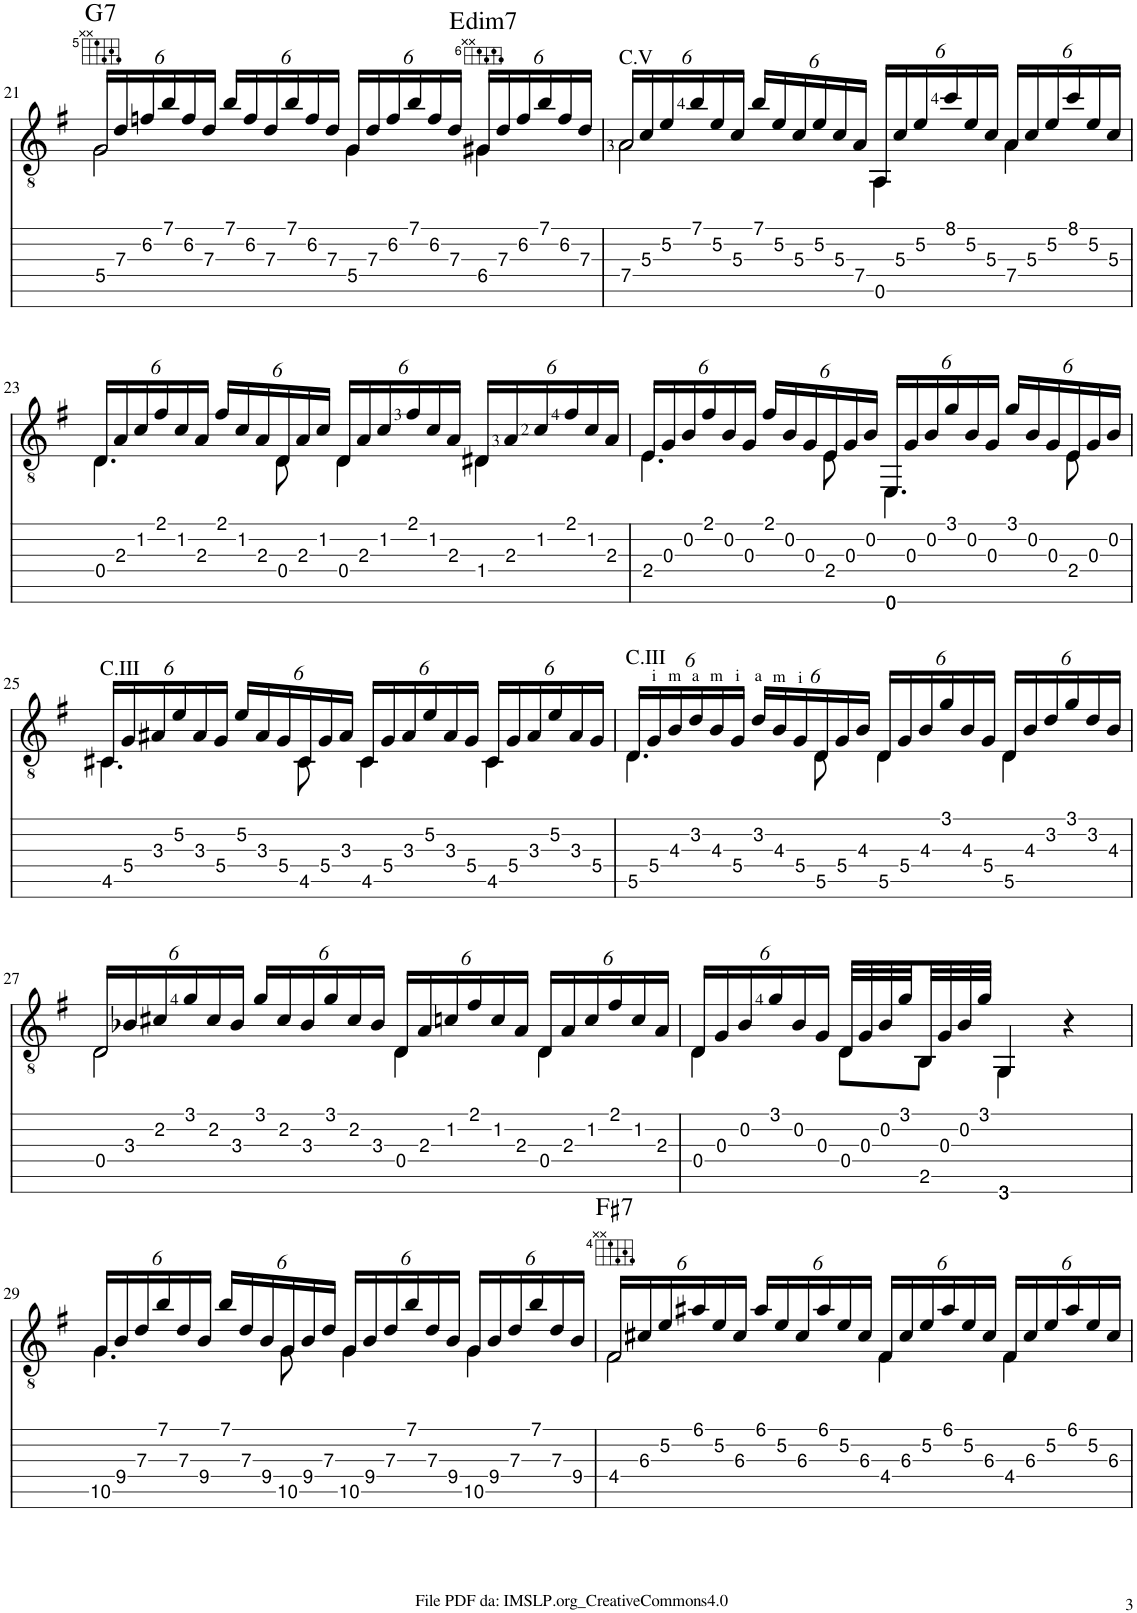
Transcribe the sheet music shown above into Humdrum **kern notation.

**kern	**kern	**harte
*part1	*part1	*part1
*staff2	*staff1	*
*I"Guitar	*	*
*I'Guit.	*	*
!!LO:PB:g=z
*	*clefGv2	*
*k[f#]	*k[f#]	*
*M4/4	*M4/4	*
*met(c)	*met(c)	*
*Xbrackettup	*Xbrackettup	*
=21	=21	=21
*^	*	*
!	!	!LO:N:head=open	!LO:H:kt=7
*	*	*^	*
24GLL	2G	24G/LL	2G\	G:7
24d	.	24d/	.	.
24fJ	.	24fn/	.	.
24bL	.	24b/	.	.
24f	.	24f/	.	.
24dJJ	.	24d/JJ	.	.
24bLL	.	24b/LL	.	.
24f	.	24f/	.	.
24dJ	.	24d/	.	.
24bL	.	24b/	.	.
24f	.	24f/	.	.
24dJJ	.	24d/JJ	.	.
24GLL	4G	24G/LL	4G\	.
24d	.	24d/	.	.
24fJ	.	24f/	.	.
24bL	.	24b/	.	.
24f	.	24f/	.	.
24dJJ	.	24d/JJ	.	.
!	!	!	!	!LO:H:kt=dim7
24G#LL	4G#	24G#X/LL	4G#\	E:dim7
24d	.	24d/	.	.
24fJ	.	24f/	.	.
24bL	.	24b/	.	.
24f	.	24f/	.	.
24dJJ	.	24d/JJ	.	.
=22	=22	=22	=22	=22
!	!	!LO:TX:a:t=C.V	!	!
!	!	!LO:N:head=open	!	!
24ALL	2A	24A/LL	2A\	.
24c	.	24c/	.	.
24eJ	.	24e/	.	.
24bL	.	24b/	.	.
24e	.	24e/	.	.
24cJJ	.	24c/JJ	.	.
24bLL	.	24b/LL	.	.
24e	.	24e/	.	.
24cJ	.	24c/	.	.
24eL	.	24e/	.	.
24c	.	24c/	.	.
24AJJ	.	24A/JJ	.	.
24AALL	4AA	24AA/LL	4AA\	.
24c	.	24c/	.	.
24eJ	.	24e/	.	.
24ccL	.	24cc/	.	.
24e	.	24e/	.	.
24cJJ	.	24c/JJ	.	.
24ALL	4A	24A/LL	4A\	.
24c	.	24c/	.	.
24eJ	.	24e/	.	.
24ccL	.	24cc/	.	.
24e	.	24e/	.	.
24cJJ	.	24c/JJ	.	.
!!LO:LB:g=z	!!
=23	=23	=23	=23	=23
24DLL	4.D	24D/LL	4.D\	.
24A	.	24A/	.	.
24cJ	.	24c/	.	.
24f#L	.	24f#/	.	.
24c	.	24c/	.	.
24AJJ	.	24A/JJ	.	.
24f#LL	.	24f#/LL	.	.
24c	.	24c/	.	.
24AJ	.	24A/	.	.
24DL	8D	24D/	8D\	.
24A	.	24A/	.	.
24cJJ	.	24c/JJ	.	.
24DLL	4D	24D/LL	4D\	.
24A	.	24A/	.	.
24cJ	.	24c/	.	.
24f#L	.	24f#/	.	.
24c	.	24c/	.	.
24AJJ	.	24A/JJ	.	.
24D#LL	4D#	24D#X/LL	4D#\	.
24A	.	24A/	.	.
24cJ	.	24c/	.	.
24f#L	.	24f#/	.	.
24c	.	24c/	.	.
24AJJ	.	24A/JJ	.	.
=24	=24	=24	=24	=24
24ELL	4.E	24E/LL	4.E\	.
24G	.	24G/	.	.
24BJ	.	24B/	.	.
24f#L	.	24f#/	.	.
24B	.	24B/	.	.
24GJJ	.	24G/JJ	.	.
24f#LL	.	24f#/LL	.	.
24B	.	24B/	.	.
24GJ	.	24G/	.	.
24EL	8E	24E/	8E\	.
24G	.	24G/	.	.
24BJJ	.	24B/JJ	.	.
24EELL	4.EE	24EE/LL	4.EE\	.
24G	.	24G/	.	.
24BJ	.	24B/	.	.
24gL	.	24g/	.	.
24B	.	24B/	.	.
24GJJ	.	24G/JJ	.	.
24gLL	.	24g/LL	.	.
24B	.	24B/	.	.
24GJ	.	24G/	.	.
24EL	8E	24E/	8E\	.
24G	.	24G/	.	.
24BJJ	.	24B/JJ	.	.
!!LO:LB:g=z	!!
=25	=25	=25	=25	=25
!	!	!LO:TX:a:t=C.III	!	!
24C#LL	4.C#	24C#X/LL	4.C#\	.
24G	.	24G/	.	.
24A#J	.	24A#X/	.	.
24eL	.	24e/	.	.
24A#	.	24A#/	.	.
24GJJ	.	24G/JJ	.	.
24eLL	.	24e/LL	.	.
24A#	.	24A#/	.	.
24GJ	.	24G/	.	.
24C#L	8C#	24C#/	8C#\	.
24G	.	24G/	.	.
24A#JJ	.	24A#/JJ	.	.
24C#LL	4C#	24C#/LL	4C#\	.
24G	.	24G/	.	.
24A#J	.	24A#/	.	.
24eL	.	24e/	.	.
24A#	.	24A#/	.	.
24GJJ	.	24G/JJ	.	.
24C#LL	4C#	24C#/LL	4C#\	.
24G	.	24G/	.	.
24A#J	.	24A#/	.	.
24eL	.	24e/	.	.
24A#	.	24A#/	.	.
24GJJ	.	24G/JJ	.	.
=26	=26	=26	=26	=26
!	!	!LO:TX:a:t=C.III	!	!
24DLL	4.D	24D/LL	4.D\	.
24G	.	24G/	.	.
24BJ	.	24B/	.	.
24dL	.	24d/	.	.
24B	.	24B/	.	.
24GJJ	.	24G/JJ	.	.
24dLL	.	24d/LL	.	.
24B	.	24B/	.	.
24GJ	.	24G/	.	.
24DL	8D	24D/	8D\	.
24G	.	24G/	.	.
24BJJ	.	24B/JJ	.	.
24DLL	4D	24D/LL	4D\	.
24G	.	24G/	.	.
24BJ	.	24B/	.	.
24gL	.	24g/	.	.
24B	.	24B/	.	.
24GJJ	.	24G/JJ	.	.
24DLL	4D	24D/LL	4D\	.
24B	.	24B/	.	.
24dJ	.	24d/	.	.
24gL	.	24g/	.	.
24d	.	24d/	.	.
24BJJ	.	24B/JJ	.	.
!!LO:LB:g=z	!!
=27	=27	=27	=27	=27
!	!	!LO:N:head=open	!	!
24DLL	2D	24D/LL	2D\	.
24B-	.	24B-X/	.	.
24c#J	.	24c#X/	.	.
24gL	.	24g/	.	.
24c#	.	24c#/	.	.
24B-JJ	.	24B-/JJ	.	.
24gLL	.	24g/LL	.	.
24c#	.	24c#/	.	.
24B-J	.	24B-/	.	.
24gL	.	24g/	.	.
24c#	.	24c#/	.	.
24B-JJ	.	24B-/JJ	.	.
24DLL	4D	24D/LL	4D\	.
24A	.	24A/	.	.
24cJ	.	24cn/	.	.
24f#L	.	24f#/	.	.
24c	.	24c/	.	.
24AJJ	.	24A/JJ	.	.
24DLL	4D	24D/LL	4D\	.
24A	.	24A/	.	.
24cJ	.	24c/	.	.
24f#L	.	24f#/	.	.
24c	.	24c/	.	.
24AJJ	.	24A/JJ	.	.
=28	=28	=28	=28	=28
24DLL	4D	24D/LL	4D\	.
24G	.	24G/	.	.
24BJ	.	24B/	.	.
24gL	.	24g/	.	.
24B	.	24B/	.	.
24GJJ	.	24G/JJ	.	.
32DLLL	8DL	32D/LLL	8D\L	.
32G	.	32G/	.	.
32B	.	32B/	.	.
32gJJ	.	32g/	.	.
32BBLL	8BBJ	32BB/	8BB\J	.
32G	.	32G/	.	.
32B	.	32B/	.	.
32gJJJ	.	32g/JJJ	.	.
4GG	4GG	4GG/	4GG\	.
4r	4ryy	4r	4ryy	.
!!LO:LB:g=z	!!
=29	=29	=29	=29	=29
24GLL	4.G	24G/LL	4.G\	.
24B	.	24B/	.	.
24dJ	.	24d/	.	.
24bL	.	24b/	.	.
24d	.	24d/	.	.
24BJJ	.	24B/JJ	.	.
24bLL	.	24b/LL	.	.
24d	.	24d/	.	.
24BJ	.	24B/	.	.
24GL	8G	24G/	8G\	.
24B	.	24B/	.	.
24dJJ	.	24d/JJ	.	.
24GLL	4G	24G/LL	4G\	.
24B	.	24B/	.	.
24dJ	.	24d/	.	.
24bL	.	24b/	.	.
24d	.	24d/	.	.
24BJJ	.	24B/JJ	.	.
24GLL	4G	24G/LL	4G\	.
24B	.	24B/	.	.
24dJ	.	24d/	.	.
24bL	.	24b/	.	.
24d	.	24d/	.	.
24BJJ	.	24B/JJ	.	.
=30	=30	=30	=30	=30
!	!	!LO:N:head=open	!	!LO:H:kt=7
24F#LL	2F#	24F#/LL	2F#\	F#:7
24c#	.	24c#X/	.	.
24eJ	.	24e/	.	.
24a#L	.	24a#X/	.	.
24e	.	24e/	.	.
24c#JJ	.	24c#/JJ	.	.
24a#LL	.	24a#/LL	.	.
24e	.	24e/	.	.
24c#J	.	24c#/	.	.
24a#L	.	24a#/	.	.
24e	.	24e/	.	.
24c#JJ	.	24c#/JJ	.	.
24F#LL	4F#	24F#/LL	4F#\	.
24c#	.	24c#/	.	.
24eJ	.	24e/	.	.
24a#L	.	24a#/	.	.
24e	.	24e/	.	.
24c#JJ	.	24c#/JJ	.	.
24F#LL	4F#	24F#/LL	4F#\	.
24c#	.	24c#/	.	.
24eJ	.	24e/	.	.
24a#L	.	24a#/	.	.
24e	.	24e/	.	.
24c#JJ	.	24c#/JJ	.	.
*v	*v	*	*	*
*	*v	*v	*
=	=	=
*-	*-	*-
